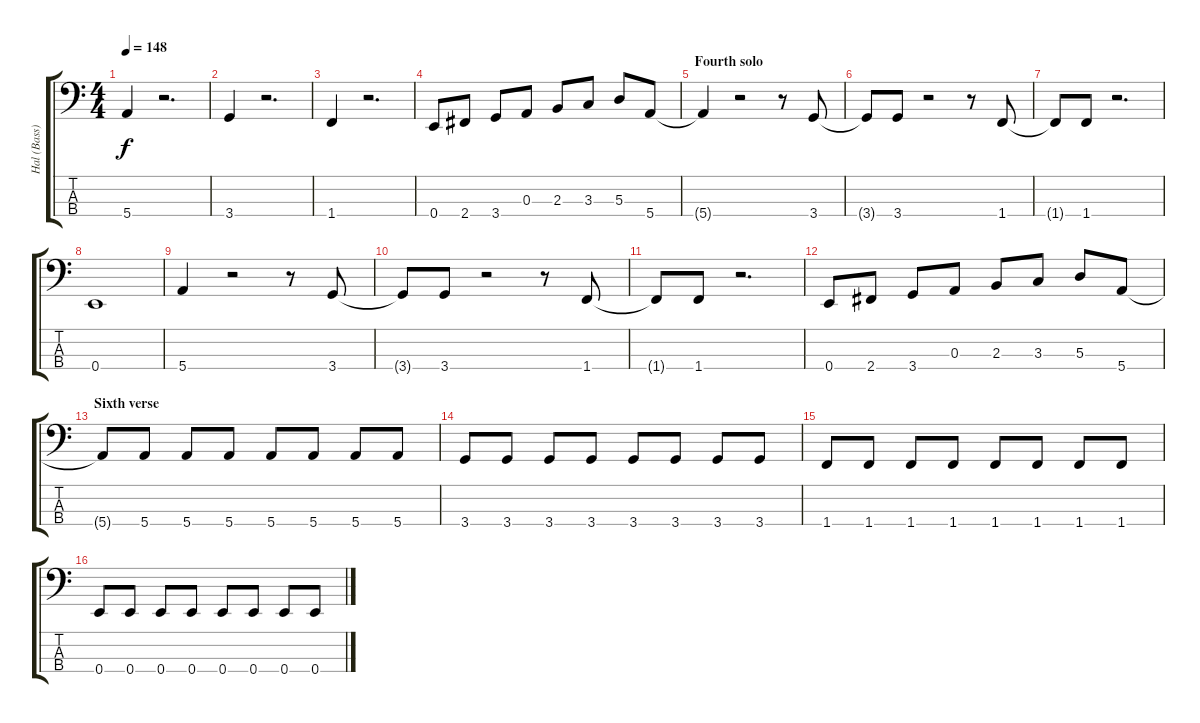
\track ("Hal (Bass)" "Hal (Bass)") {instrument electricbassfinger}
\staff {score tabs}
\tuning (G2 D2 A1 E1) {hide}
\ts (4 4)
\tempo 148
\clef f4
\ks c
5.4.4{dy f} r.2{d} |
3.4.4 r.2{d} |
1.4.4 r.2{d} |
0.4.8 2.4.8 3.4.8 0.3.8 2.3.8 3.3.8 5.3.8 5.4.8 |
\section ("" "Fourth solo")
5.4{t}.4 r.2 r.8 3.4.8 |
3.4{t}.8 3.4.8 r.2 r.8 1.4.8 |
1.4{t}.8 1.4.8 r.2{d} |
0.4.1 |
5.4.4 r.2 r.8 3.4.8 |
3.4{t}.8 3.4.8 r.2 r.8 1.4.8 |
1.4{t}.8 1.4.8 r.2{d} |
0.4.8 2.4.8 3.4.8 0.3.8 2.3.8 3.3.8 5.3.8 5.4.8 |
\section ("" "Sixth verse")
5.4{t}.8 5.4.8 5.4.8 5.4.8 5.4.8 5.4.8 5.4.8 5.4.8 |
3.4.8 3.4.8 3.4.8 3.4.8 3.4.8 3.4.8 3.4.8 3.4.8 |
1.4.8 1.4.8 1.4.8 1.4.8 1.4.8 1.4.8 1.4.8 1.4.8 |
0.4.8 0.4.8 0.4.8 0.4.8 0.4.8 0.4.8 0.4.8 0.4.8
